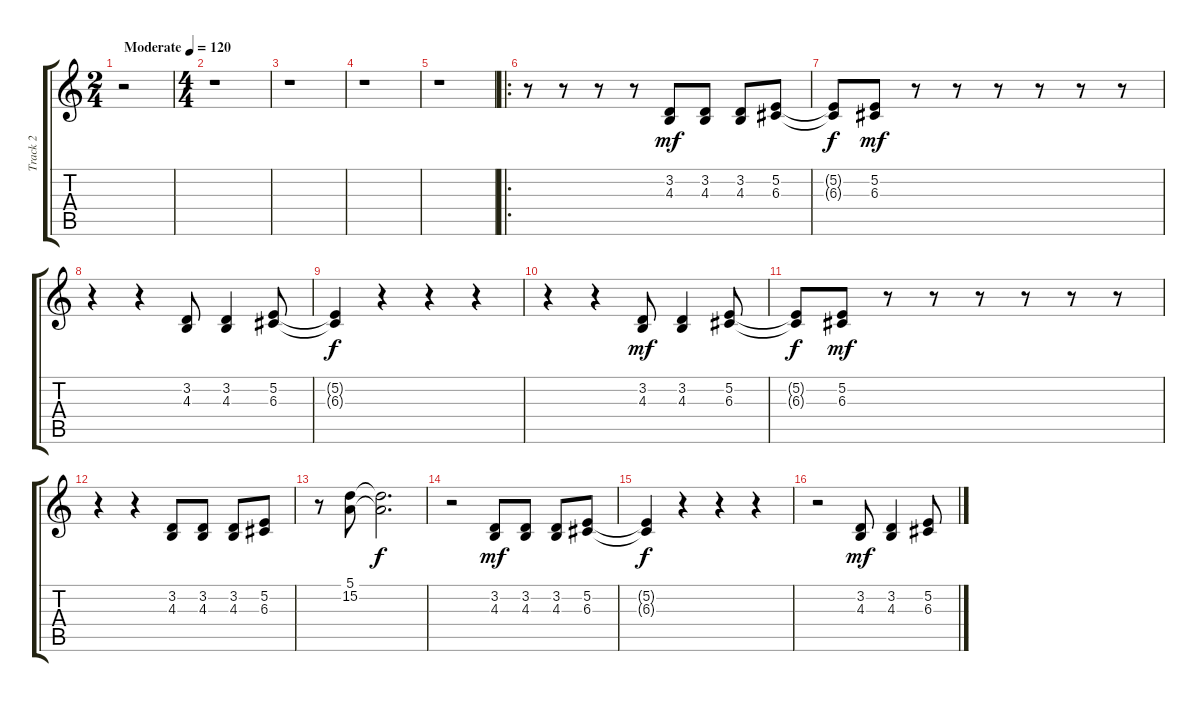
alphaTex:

\track ("Track 2" "Track 2") {instrument tenorsax}
\staff {score tabs}
\tuning (E4 B3 G3 D3 A2 E2) {hide}
\ts (2 4)
\tempo (120 "Moderate")
\clef g2
\ks c
r.2{dy mf instrument tenorsax} |
\ts (4 4)
r.1 |
r.1 |
r.1 |
r.1 |
\ro
r.8 r.8 r.8 r.8 (3.2 4.3).8 (3.2 4.3).8 (3.2 4.3).8 (5.2 6.3).8 |
(5.2{t} 6.3{t}).8{dy f} (5.2 6.3).8{dy mf} r.8 r.8 r.8 r.8 r.8 r.8 |
r.4 r.4 (3.2 4.3).8 (3.2 4.3).4 (5.2 6.3).8 |
(5.2{t} 6.3{t}).4{dy f} r.4 r.4 r.4 |
r.4 r.4 (3.2 4.3).8{dy mf} (3.2 4.3).4 (5.2 6.3).8 |
(5.2{t} 6.3{t}).8{dy f} (5.2 6.3).8{dy mf} r.8 r.8 r.8 r.8 r.8 r.8 |
r.4 r.4 (3.2 4.3).8 (3.2 4.3).8 (3.2 4.3).8 (5.2 6.3).8 |
r.8 (5.1 15.2).8 (5.1{t} 15.2{t}).2{d dy f} |
r.2 (3.2 4.3).8{dy mf} (3.2 4.3).8 (3.2 4.3).8 (5.2 6.3).8 |
(5.2{t} 6.3{t}).4{dy f} r.4 r.4 r.4 |
r.2 (3.2 4.3).8{dy mf} (3.2 4.3).4 (5.2 6.3).8
